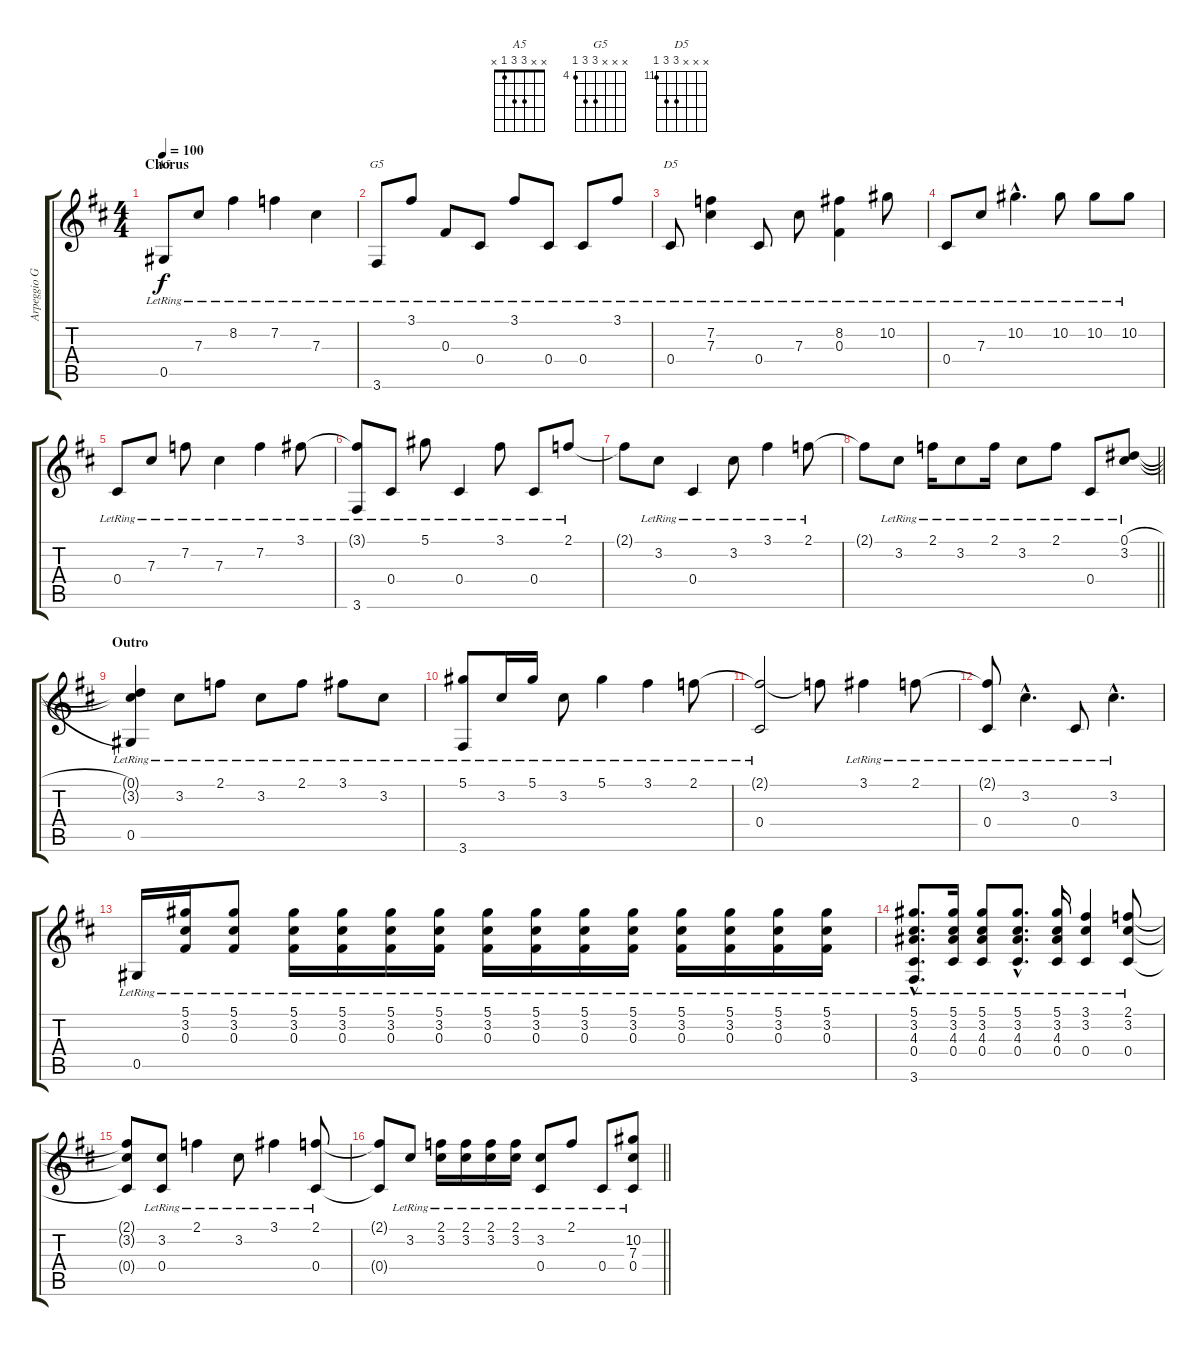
\track ("Arpeggio Guitar" "Arpeggio G") {instrument electricguitarclean}
\staff {score tabs}
\tuning (Eb4 Bb3 Gb3 Db3 Ab2 Eb2) {hide}
\chord ("A5" x x 3 3 1 x)
\chord ("G5" x x x 6 6 4) {firstfret 4}
\chord ("D5" x x x 13 13 11) {firstfret 11}
\ts (4 4)
\section ("" "Chorus")
\tempo 100
\clef g2
\ks d
0.5{lr}.8{ch "A5" dy f} 7.3{lr}.8 8.2{lr}.4 7.2{lr}.4 7.3{lr}.4 |
3.6{lr}.8{ch "G5"} 3.1{lr}.8 0.3{lr}.8 0.4{lr}.8 3.1{lr}.8 0.4{lr}.8 0.4{lr}.8 3.1{lr}.8 |
0.4{lr}.8{ch "D5"} (7.2{lr} 7.3{lr}).4 0.4{lr}.8 7.3{lr}.8 (8.2{lr} 0.3{lr}).4 10.2{lr}.8 |
0.4{lr}.8 7.3{lr}.8 10.2{hac lr}.4{d} 10.2{lr}.8 10.2{lr}.8 10.2{lr}.8 |
0.4{lr}.8 7.3{lr}.8 7.2{lr}.8 7.3{lr}.4 7.2{lr}.4 3.1{lr}.8 |
(3.1{t} 3.6{lr}).8 0.4{lr}.8 5.1{lr}.8 0.4{lr}.4 3.1{lr}.8 0.4{lr}.8 2.1{lr}.8 |
2.1{t}.8 3.2{lr}.8 0.4{lr}.4 3.2{lr}.8 3.1{lr}.4 2.1{lr}.8 |
\barLineRight lightlight
2.1{t}.8 3.2{lr}.8 2.1{lr}.16 3.2{lr}.8 2.1{lr}.16 3.2{lr}.8 2.1{lr}.8 0.4{lr}.8 (0.1{h lr} 3.2{lr}).8 |
\section ("" "Outro")
(0.1{t} 3.2{t} 0.5{lr}).4 3.2{lr}.8 2.1{lr}.8 3.2{lr}.8 2.1{lr}.8 3.1{lr}.8 3.2{lr}.8 |
(5.1{lr} 3.6{lr}).8 3.2{lr}.16 5.1{lr}.16 3.2{lr}.8 5.1{lr}.4 3.1{lr}.4 2.1{lr}.8 |
(2.1{t} 0.4{lr}).2 2.1{t}.8 3.1{lr}.4 2.1{lr}.8 |
(2.1{t} 0.4{lr}).8 3.2{hac lr}.4{d} 0.4{lr}.8 3.2{hac lr}.4{d} |
0.5{lr}.16 (5.1{lr} 3.2{lr} 0.3{lr}).16 (5.1{lr} 3.2{lr} 0.3{lr}).8 (5.1{lr} 3.2{lr} 0.3{lr}).16 (5.1{lr} 3.2{lr} 0.3{lr}).16 (5.1{lr} 3.2{lr} 0.3{lr}).16 (5.1{lr} 3.2{lr} 0.3{lr}).16 (5.1{lr} 3.2{lr} 0.3{lr}).16 (5.1{lr} 3.2{lr} 0.3{lr}).16 (5.1{lr} 3.2{lr} 0.3{lr}).16 (5.1{lr} 3.2{lr} 0.3{lr}).16 (5.1{lr} 3.2{lr} 0.3{lr}).16 (5.1{lr} 3.2{lr} 0.3{lr}).16 (5.1{lr} 3.2{lr} 0.3{lr}).16 (5.1{lr} 3.2{lr} 0.3{lr}).16 |
(5.1{hac lr} 3.2{hac lr} 4.3{hac lr} 0.4{hac lr} 3.6{hac lr}).8{d} (5.1{lr} 3.2{lr} 4.3{lr} 0.4{lr}).16 (5.1{lr} 3.2{lr} 4.3{lr} 0.4{lr}).8 (5.1{hac lr} 3.2{hac lr} 4.3{hac lr} 0.4{hac lr}).8{d} (5.1{lr} 3.2{lr} 4.3{lr} 0.4{lr}).16 (3.1{lr} 3.2{lr} 0.4{lr}).4 (2.1{lr} 3.2{lr} 0.4{lr}).8 |
(2.1{t} 3.2{t} 0.4{t}).8 (3.2{lr} 0.4{lr}).8 2.1{lr}.4 3.2{lr}.8 3.1{lr}.4 (2.1{lr} 0.4{lr}).8 |
\barLineRight lightlight
(2.1{t} 0.4{t}).8 3.2{lr}.8 (2.1{lr} 3.2{lr}).16 (2.1{lr} 3.2{lr}).16 (2.1{lr} 3.2{lr}).16 (2.1{lr} 3.2{lr}).16 (3.2{lr} 0.4{lr}).8 2.1{lr}.8 0.4{lr}.8 (10.2{lr} 7.3{lr} 0.4{lr}).8
